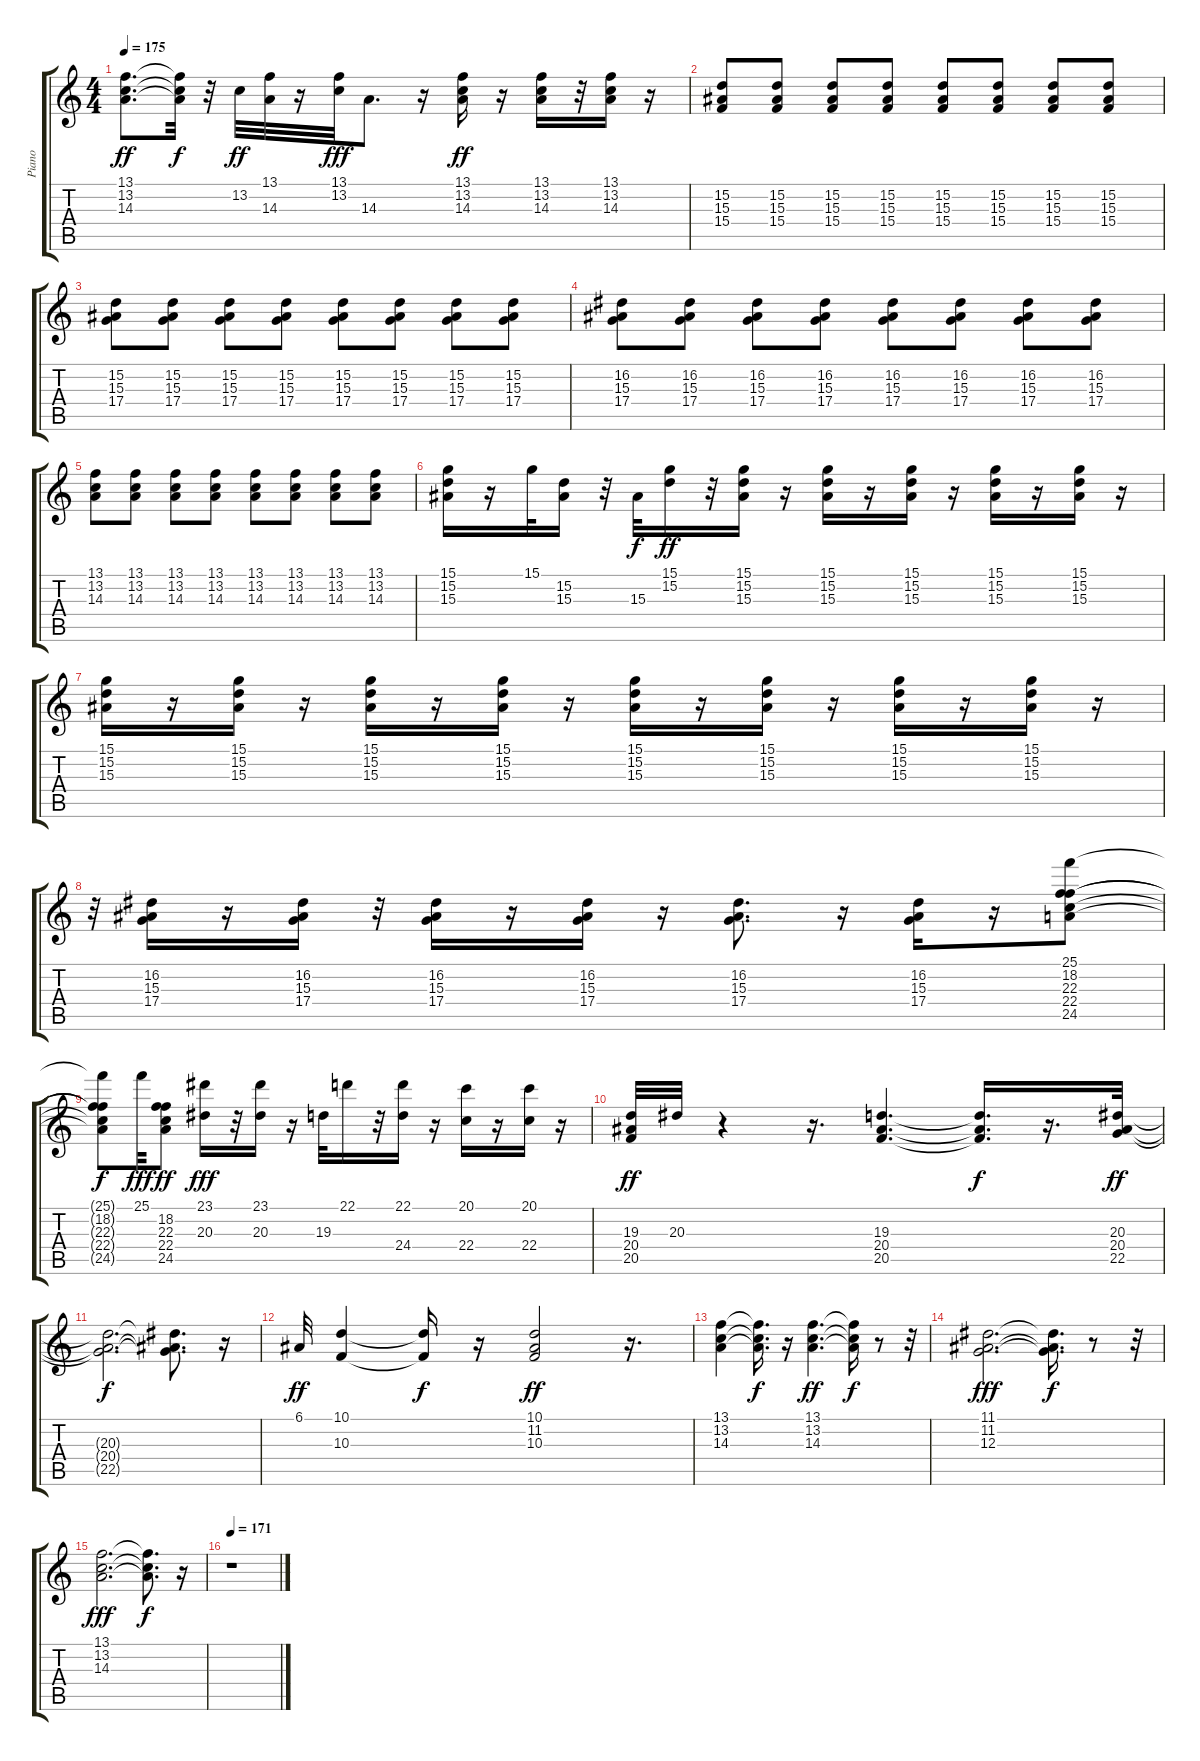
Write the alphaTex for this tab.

\track ("Piano" "Piano") {instrument electricpiano1}
\staff {score tabs}
\tuning (E4 B3 G3 D3 A2 E2) {hide}
\ts (4 4)
\tempo 175
\clef g2
\ks c
(13.1 13.2 14.3).8{d dy ff} (13.1{t} 13.2{t} 14.3{t}).32{dy f} r.32 13.2.32{dy ff} (13.1 14.3).32 r.16 (13.1 13.2).32{dy fff} 14.3.8{d} r.16 (13.1 13.2 14.3).16{dy ff} r.16 (13.1 13.2 14.3).16 r.32 (13.1 13.2 14.3).16 r.16 |
(15.2 15.3 15.4).8 (15.2 15.3 15.4).8 (15.2 15.3 15.4).8 (15.2 15.3 15.4).8 (15.2 15.3 15.4).8 (15.2 15.3 15.4).8 (15.2 15.3 15.4).8 (15.2 15.3 15.4).8 |
(15.2 15.3 17.4).8 (15.2 15.3 17.4).8 (15.2 15.3 17.4).8 (15.2 15.3 17.4).8 (15.2 15.3 17.4).8 (15.2 15.3 17.4).8 (15.2 15.3 17.4).8 (15.2 15.3 17.4).8 |
(16.2 15.3 17.4).8 (16.2 15.3 17.4).8 (16.2 15.3 17.4).8 (16.2 15.3 17.4).8 (16.2 15.3 17.4).8 (16.2 15.3 17.4).8 (16.2 15.3 17.4).8 (16.2 15.3 17.4).8 |
(13.1 13.2 14.3).8 (13.1 13.2 14.3).8 (13.1 13.2 14.3).8 (13.1 13.2 14.3).8 (13.1 13.2 14.3).8 (13.1 13.2 14.3).8 (13.1 13.2 14.3).8 (13.1 13.2 14.3).8 |
(15.1 15.2 15.3).16 r.16 15.1.32 (15.2 15.3).16 r.32 15.3.32{dy f} (15.1 15.2).16{dy ff} r.32 (15.1 15.2 15.3).16 r.16 (15.1 15.2 15.3).16 r.16 (15.1 15.2 15.3).16 r.16 (15.1 15.2 15.3).16 r.16 (15.1 15.2 15.3).16 r.16 |
(15.1 15.2 15.3).16 r.16 (15.1 15.2 15.3).16 r.16 (15.1 15.2 15.3).16 r.16 (15.1 15.2 15.3).16 r.16 (15.1 15.2 15.3).16 r.16 (15.1 15.2 15.3).16 r.16 (15.1 15.2 15.3).16 r.16 (15.1 15.2 15.3).16 r.16 |
r.32 (16.2 15.3 17.4).16 r.16 (16.2 15.3 17.4).16 r.32 (16.2 15.3 17.4).16 r.16 (16.2 15.3 17.4).16 r.16 (16.2 15.3 17.4).8{d} r.16 (16.2 15.3 17.4).16 r.16 (25.1 18.2 22.3 22.4 24.5).8 |
(25.1{t} 18.2{t} 22.3{t} 22.4{t} 24.5{t}).8{dy f} 25.1.32{dy fff} (18.2 22.3 22.4 24.5).8{dy ff} (23.1 20.3).16{dy fff} r.32 (23.1 20.3).16 r.16 19.3.32 22.1.16 r.32 (22.1 24.4).16 r.16 (20.1 22.4).16 r.16 (20.1 22.4).16 r.16 |
(19.3 20.4 20.5).32{dy ff} 20.3.32 r.4 r.16{d} (19.3 20.4 20.5).4{d} (19.3{t} 20.4{t} 20.5{t}).16{d dy f} r.16{d} (20.3 20.4 22.5).32{dy ff} |
(20.3{t} 20.4{t} 22.5{t}).2{d dy f} (20.3{t} 20.4{t} 22.5{t}).8{d} r.16 |
6.1.32{dy ff} (10.1 10.3).4 (10.1{t} 10.3{t}).16{dy f} r.16 (10.1 11.2 10.3).2{dy ff} r.16{d} |
(13.1 13.2 14.3).4 (13.1{t} 13.2{t} 14.3{t}).16{d dy f} r.16 (13.1 13.2 14.3).4{d dy ff} (13.1{t} 13.2{t} 14.3{t}).16{dy f} r.8 r.32 |
(11.1 11.2 12.3).2{d dy fff} (11.1{t} 11.2{t} 12.3{t}).16{d dy f} r.8 r.32 |
(13.1 13.2 14.3).2{d dy fff} (13.1{t} 13.2{t} 14.3{t}).8{d dy f} r.16 |
\tempo 171
r.1
